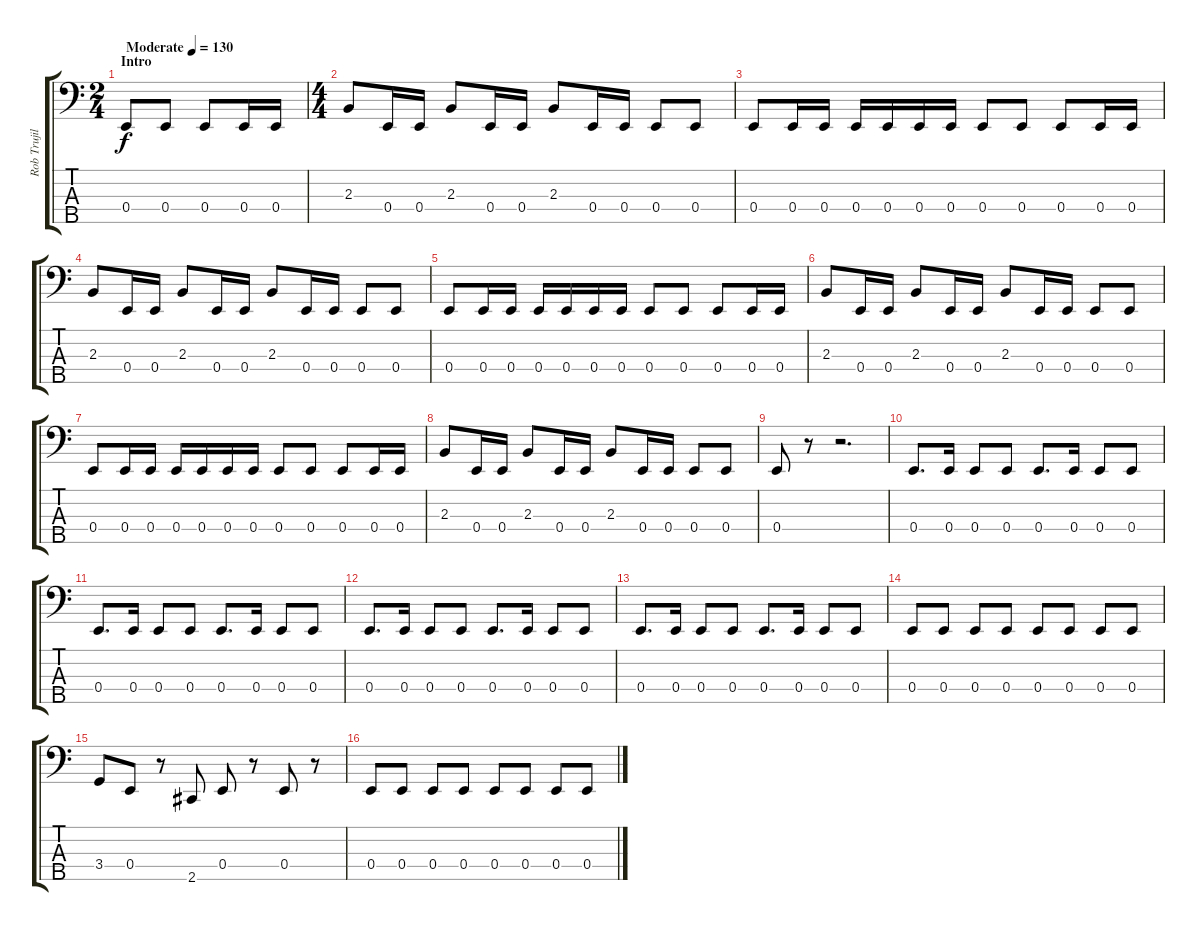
\track ("Rob Trujilo" "Rob Trujil") {instrument electricbassfinger}
\staff {score tabs}
\tuning (G2 D2 A1 E1 B0) {hide}
\ts (2 4)
\section ("" "Intro")
\tempo (130 "Moderate")
\clef f4
\ks c
0.4.8{dy f instrument electricbassfinger} 0.4.8 0.4.8 0.4.16 0.4.16 |
\ts (4 4)
2.3.8 0.4.16 0.4.16 2.3.8 0.4.16 0.4.16 2.3.8 0.4.16 0.4.16 0.4.8 0.4.8 |
0.4.8 0.4.16 0.4.16 0.4.16 0.4.16 0.4.16 0.4.16 0.4.8 0.4.8 0.4.8 0.4.16 0.4.16 |
2.3.8 0.4.16 0.4.16 2.3.8 0.4.16 0.4.16 2.3.8 0.4.16 0.4.16 0.4.8 0.4.8 |
0.4.8 0.4.16 0.4.16 0.4.16 0.4.16 0.4.16 0.4.16 0.4.8 0.4.8 0.4.8 0.4.16 0.4.16 |
2.3.8 0.4.16 0.4.16 2.3.8 0.4.16 0.4.16 2.3.8 0.4.16 0.4.16 0.4.8 0.4.8 |
0.4.8 0.4.16 0.4.16 0.4.16 0.4.16 0.4.16 0.4.16 0.4.8 0.4.8 0.4.8 0.4.16 0.4.16 |
2.3.8 0.4.16 0.4.16 2.3.8 0.4.16 0.4.16 2.3.8 0.4.16 0.4.16 0.4.8 0.4.8 |
0.4.8 r.8 r.2{d} |
0.4.8{d} 0.4.16 0.4.8 0.4.8 0.4.8{d} 0.4.16 0.4.8 0.4.8 |
0.4.8{d} 0.4.16 0.4.8 0.4.8 0.4.8{d} 0.4.16 0.4.8 0.4.8 |
0.4.8{d} 0.4.16 0.4.8 0.4.8 0.4.8{d} 0.4.16 0.4.8 0.4.8 |
0.4.8{d} 0.4.16 0.4.8 0.4.8 0.4.8{d} 0.4.16 0.4.8 0.4.8 |
0.4.8 0.4.8 0.4.8 0.4.8 0.4.8 0.4.8 0.4.8 0.4.8 |
3.4.8 0.4.8 r.8 2.5.8 0.4.8 r.8 0.4.8 r.8 |
0.4.8 0.4.8 0.4.8 0.4.8 0.4.8 0.4.8 0.4.8 0.4.8
